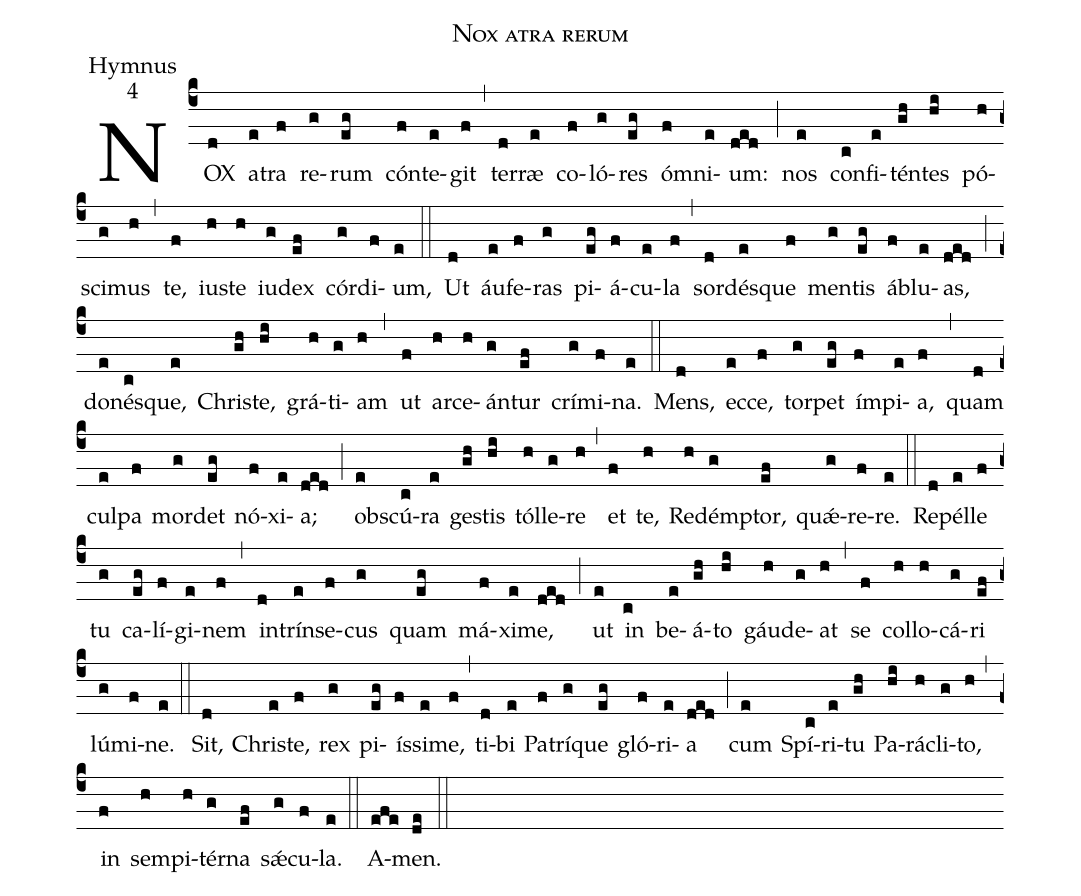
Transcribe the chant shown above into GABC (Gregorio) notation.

name:Nox atra rerum;
office-part:Hymnus;
mode:4;
%%
(c4)
NOX(d) a(e)tra(f) re(g)rum(eg) cón(f)te(e)git(f) (,)
ter(d)ræ(e) co(f)ló(g)res(eg) óm(f)ni(e)um:(ded) (;)
nos(e) con(c)fi(e)tén(gh)tes(hi) pó(h)sci(g)mus(h) (,)
te,(f) iu(h)ste(h) iu(g)dex(ef) cór(g)di(f)um,(e) (::)

Ut(d) áu(e)fe(f)ras(g) pi(eg)á(f)cu(e)la(f) (,)
sor(d)dés(e)que(f) men(g)tis(eg) á(f)blu(e)as,(ded) (;)
do(e)nés(c)que,(e) Chri(gh)ste,(hi) grá(h)ti(g)am(h) (,)
ut(f) ar(h)ce(h)án(g)tur(ef) crí(g)mi(f)na.(e) (::)

Mens,(d) ec(e)ce,(f) tor(g)pet(eg) ím(f)pi(e)a,(f) (,)
quam(d) cul(e)pa(f) mor(g)det(eg) nó(f)xi(e)a;(ded) (;)
obs(e)cú(c)ra(e) ge(gh)stis(hi) tól(h)le(g)re(h) (,)
et(f) te,(h) Red(h)ém(g)ptor,(ef) quǽ(g)re(f)re.(e) (::)

Re(d)pél(e)le(f) tu(g) ca(eg)lí(f)gi(e)nem(f) (,)
in(d)trín(e)se(f)cus(g) quam(eg) má(f)xi(e)me,(ded) (;)
ut(e) in(c) be(e)á(gh)to(hi) gáu(h)de(g)at(h) (,)
se(f) col(h)lo(h)cá(g)ri(ef) lú(g)mi(f)ne.(e) (::)

Sit,(d) Chri(e)ste,(f) rex(g) pi(eg)ís(f)si(e)me,(f) (,)
ti(d)bi(e) Pa(f)trí(g)que(eg) gló(f)ri(e)a(ded) (;)
cum(e) Spí(c)ri(e)tu(gh) Pa(hi)rá(h)cli(g)to,(h) (,)
in(f) sem(h)pi(h)tér(g)na(ef) sǽ(g)cu(f)la.(e) (::)

A(efe)men.(de) (::)
